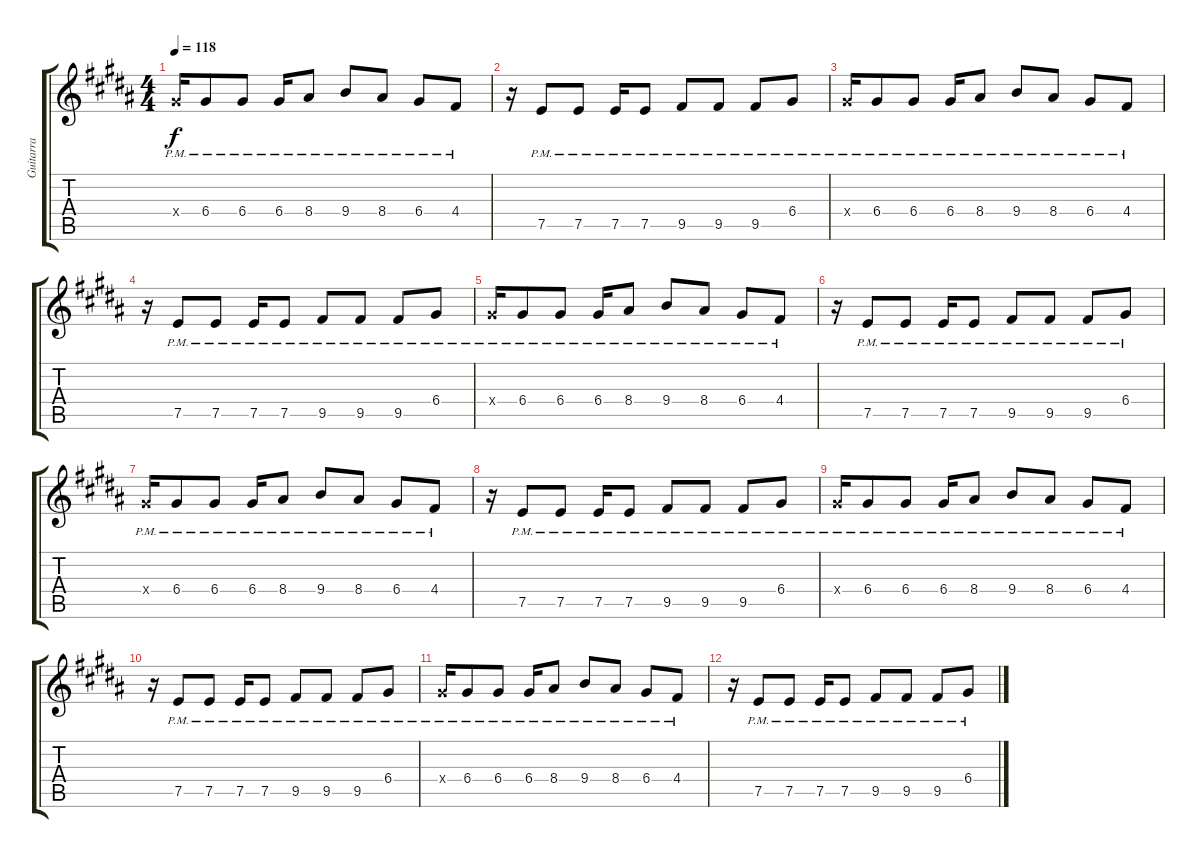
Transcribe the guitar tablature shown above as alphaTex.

\track ("Guitarra" "Guitarra") {instrument electricguitarmuted}
\staff {score tabs}
\tuning (E4 B3 G3 D3 A2 E2) {hide}
\ts (4 4)
\tempo 118
\clef g2
\ks b
6.4{pm x}.16{dy f} 6.4{pm}.8 6.4{pm}.8 6.4{pm}.16 8.4{pm}.8 9.4{pm}.8 8.4{pm}.8 6.4{pm}.8 4.4{pm}.8 |
r.16 7.5{pm}.8 7.5{pm}.8 7.5{pm}.16 7.5{pm}.8 9.5{pm}.8 9.5{pm}.8 9.5{pm}.8 6.4{pm}.8 |
6.4{pm x}.16 6.4{pm}.8 6.4{pm}.8 6.4{pm}.16 8.4{pm}.8 9.4{pm}.8 8.4{pm}.8 6.4{pm}.8 4.4{pm}.8 |
r.16 7.5{pm}.8 7.5{pm}.8 7.5{pm}.16 7.5{pm}.8 9.5{pm}.8 9.5{pm}.8 9.5{pm}.8 6.4{pm}.8 |
6.4{pm x}.16 6.4{pm}.8 6.4{pm}.8 6.4{pm}.16 8.4{pm}.8 9.4{pm}.8 8.4{pm}.8 6.4{pm}.8 4.4{pm}.8 |
r.16 7.5{pm}.8 7.5{pm}.8 7.5{pm}.16 7.5{pm}.8 9.5{pm}.8 9.5{pm}.8 9.5{pm}.8 6.4{pm}.8 |
6.4{pm x}.16 6.4{pm}.8 6.4{pm}.8 6.4{pm}.16 8.4{pm}.8 9.4{pm}.8 8.4{pm}.8 6.4{pm}.8 4.4{pm}.8 |
r.16 7.5{pm}.8 7.5{pm}.8 7.5{pm}.16 7.5{pm}.8 9.5{pm}.8 9.5{pm}.8 9.5{pm}.8 6.4{pm}.8 |
6.4{pm x}.16 6.4{pm}.8 6.4{pm}.8 6.4{pm}.16 8.4{pm}.8 9.4{pm}.8 8.4{pm}.8 6.4{pm}.8 4.4{pm}.8 |
r.16 7.5{pm}.8 7.5{pm}.8 7.5{pm}.16 7.5{pm}.8 9.5{pm}.8 9.5{pm}.8 9.5{pm}.8 6.4{pm}.8 |
6.4{pm x}.16 6.4{pm}.8 6.4{pm}.8 6.4{pm}.16 8.4{pm}.8 9.4{pm}.8 8.4{pm}.8 6.4{pm}.8 4.4{pm}.8 |
r.16 7.5{pm}.8 7.5{pm}.8 7.5{pm}.16 7.5{pm}.8 9.5{pm}.8 9.5{pm}.8 9.5{pm}.8 6.4{pm}.8
